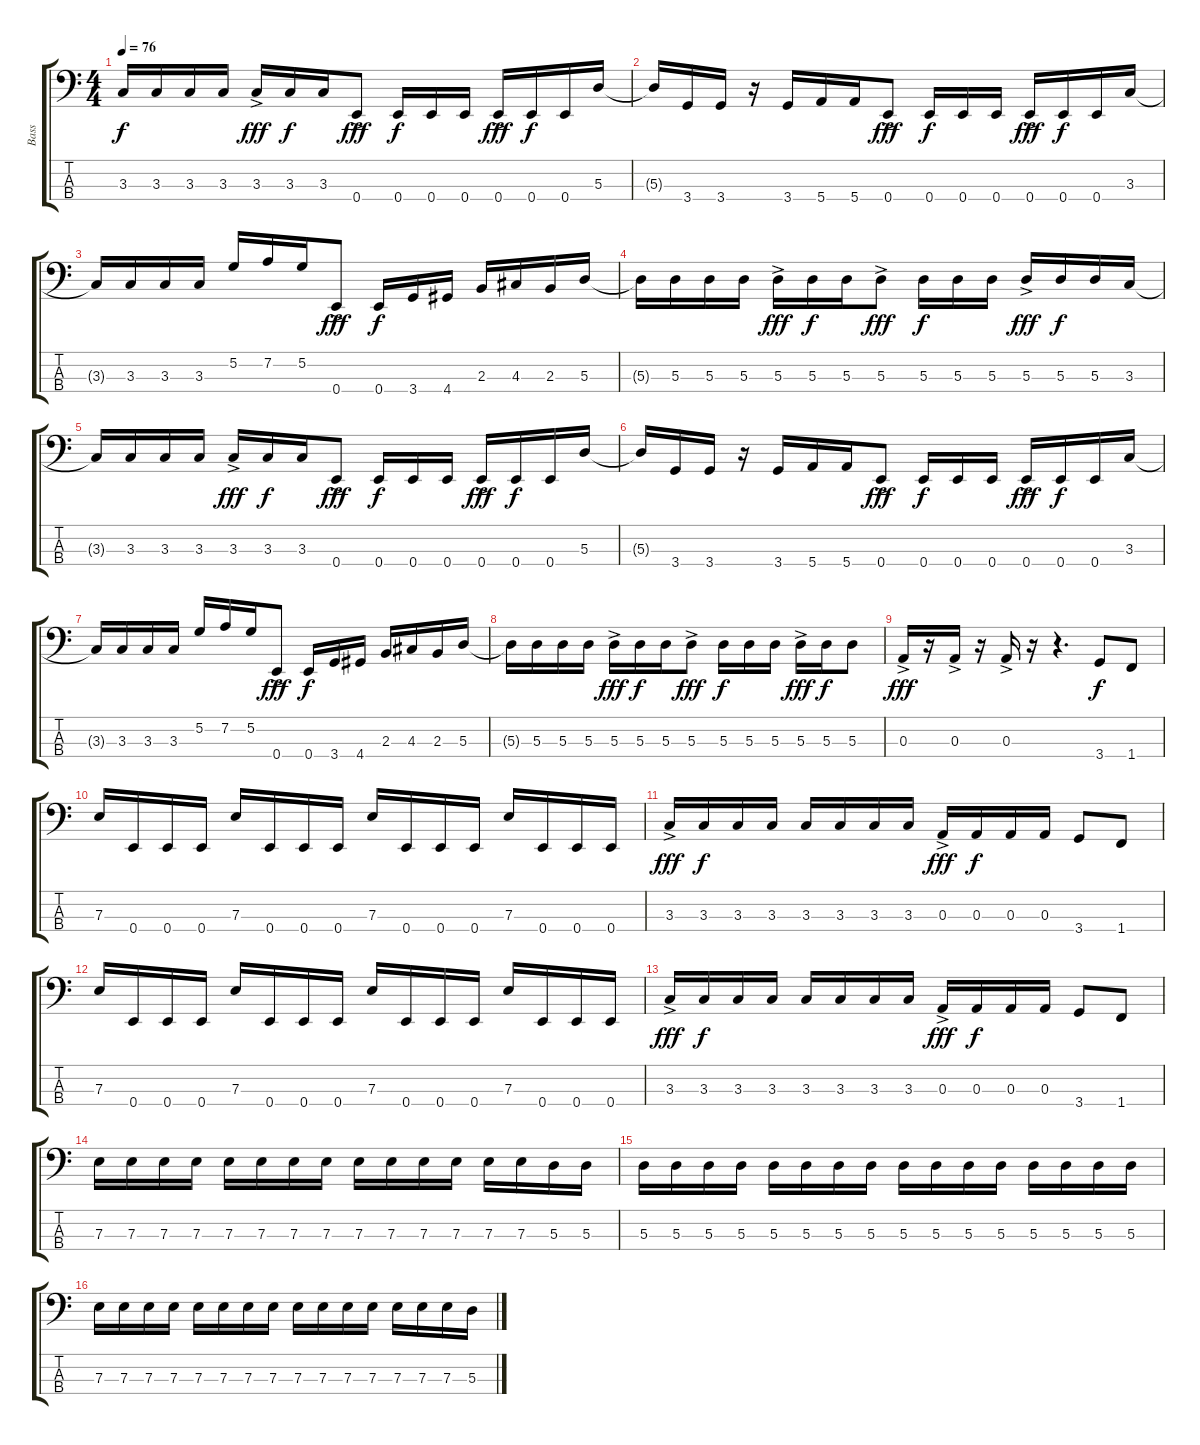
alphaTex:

\track ("Bass" "Bass") {instrument electricbassfinger}
\staff {score tabs}
\tuning (G2 D2 A1 E1) {hide}
\ts (4 4)
\tempo 76
\clef f4
\ks c
3.3{t}.16{dy f} 3.3.16 3.3.16 3.3.16 3.3{ac}.16{dy fff} 3.3.16{dy f} 3.3.16 0.4{ac}.8{dy fff} 0.4.16{dy f} 0.4.16 0.4.16 0.4{ac}.16{dy fff} 0.4.16{dy f} 0.4.16 5.3.16 |
5.3{t}.16 3.4.16 3.4.16 r.16 3.4.16 5.4.16 5.4.16 0.4{ac}.8{dy fff} 0.4.16{dy f} 0.4.16 0.4.16 0.4{ac}.16{dy fff} 0.4.16{dy f} 0.4.16 3.3.16 |
3.3{t}.16 3.3.16 3.3.16 3.3.16 5.2.16 7.2.16 5.2.16 0.4{ac}.8{dy fff} 0.4.16{dy f} 3.4.16 4.4.16 2.3.16 4.3.16 2.3.16 5.3.16 |
5.3{t}.16 5.3.16 5.3.16 5.3.16 5.3{ac}.16{dy fff} 5.3.16{dy f} 5.3.16 5.3{ac}.8{dy fff} 5.3.16{dy f} 5.3.16 5.3.16 5.3{ac}.16{dy fff} 5.3.16{dy f} 5.3.16 3.3.16 |
3.3{t}.16 3.3.16 3.3.16 3.3.16 3.3{ac}.16{dy fff} 3.3.16{dy f} 3.3.16 0.4{ac}.8{dy fff} 0.4.16{dy f} 0.4.16 0.4.16 0.4{ac}.16{dy fff} 0.4.16{dy f} 0.4.16 5.3.16 |
5.3{t}.16 3.4.16 3.4.16 r.16 3.4.16 5.4.16 5.4.16 0.4{ac}.8{dy fff} 0.4.16{dy f} 0.4.16 0.4.16 0.4{ac}.16{dy fff} 0.4.16{dy f} 0.4.16 3.3.16 |
3.3{t}.16 3.3.16 3.3.16 3.3.16 5.2.16 7.2.16 5.2.16 0.4{ac}.8{dy fff} 0.4.16{dy f} 3.4.16 4.4.16 2.3.16 4.3.16 2.3.16 5.3.16 |
5.3{t}.16 5.3.16 5.3.16 5.3.16 5.3{ac}.16{dy fff} 5.3.16{dy f} 5.3.16 5.3{ac}.8{dy fff} 5.3.16{dy f} 5.3.16 5.3.16 5.3{ac}.16{dy fff} 5.3.16{dy f} 5.3.8 |
0.3{ac}.16{dy fff} r.16 0.3{ac}.16 r.16 0.3{ac}.16 r.16 r.4{d} 3.4.8{dy f} 1.4.8 |
7.3.16 0.4.16 0.4.16 0.4.16 7.3.16 0.4.16 0.4.16 0.4.16 7.3.16 0.4.16 0.4.16 0.4.16 7.3.16 0.4.16 0.4.16 0.4.16 |
3.3{ac}.16{dy fff} 3.3.16{dy f} 3.3.16 3.3.16 3.3.16 3.3.16 3.3.16 3.3.16 0.3{ac}.16{dy fff} 0.3.16{dy f} 0.3.16 0.3.16 3.4.8 1.4.8 |
7.3.16 0.4.16 0.4.16 0.4.16 7.3.16 0.4.16 0.4.16 0.4.16 7.3.16 0.4.16 0.4.16 0.4.16 7.3.16 0.4.16 0.4.16 0.4.16 |
3.3{ac}.16{dy fff} 3.3.16{dy f} 3.3.16 3.3.16 3.3.16 3.3.16 3.3.16 3.3.16 0.3{ac}.16{dy fff} 0.3.16{dy f} 0.3.16 0.3.16 3.4.8 1.4.8 |
7.3.16{volume 12} 7.3.16 7.3.16 7.3.16 7.3.16 7.3.16 7.3.16 7.3.16 7.3.16 7.3.16 7.3.16 7.3.16 7.3.16 7.3.16 5.3.16 5.3.16 |
5.3.16 5.3.16 5.3.16 5.3.16 5.3.16 5.3.16 5.3.16 5.3.16 5.3.16 5.3.16 5.3.16 5.3.16 5.3.16 5.3.16 5.3.16 5.3.16 |
7.3.16 7.3.16 7.3.16 7.3.16 7.3.16 7.3.16 7.3.16 7.3.16 7.3.16 7.3.16 7.3.16 7.3.16 7.3.16 7.3.16 7.3.16 5.3.16
